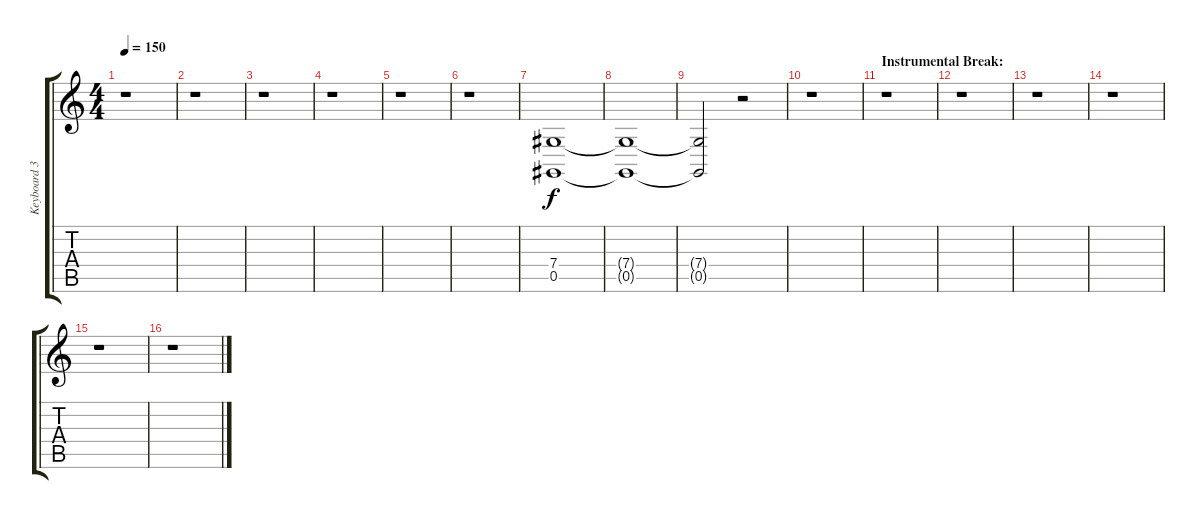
\track ("Keyboard 3" "Keyboard 3") {instrument frenchhorn}
\staff {score tabs}
\tuning (Eb4 Bb3 Gb3 Db3 Ab2 Eb2) {hide}
\ts (4 4)
\tempo 150
\clef g2
\ks c
r.1{dy f} |
r.1 |
r.1 |
r.1 |
r.1 |
r.1{volume 8 instrument stringensemble1} |
(7.4 0.5).1{volume 4 instrument stringensemble1} |
(7.4{t} 0.5{t}).1 |
(7.4{t} 0.5{t}).2 r.2 |
r.1 |
\section ("" "Instrumental Break:")
r.1 |
r.1 |
r.1 |
r.1 |
r.1 |
r.1
